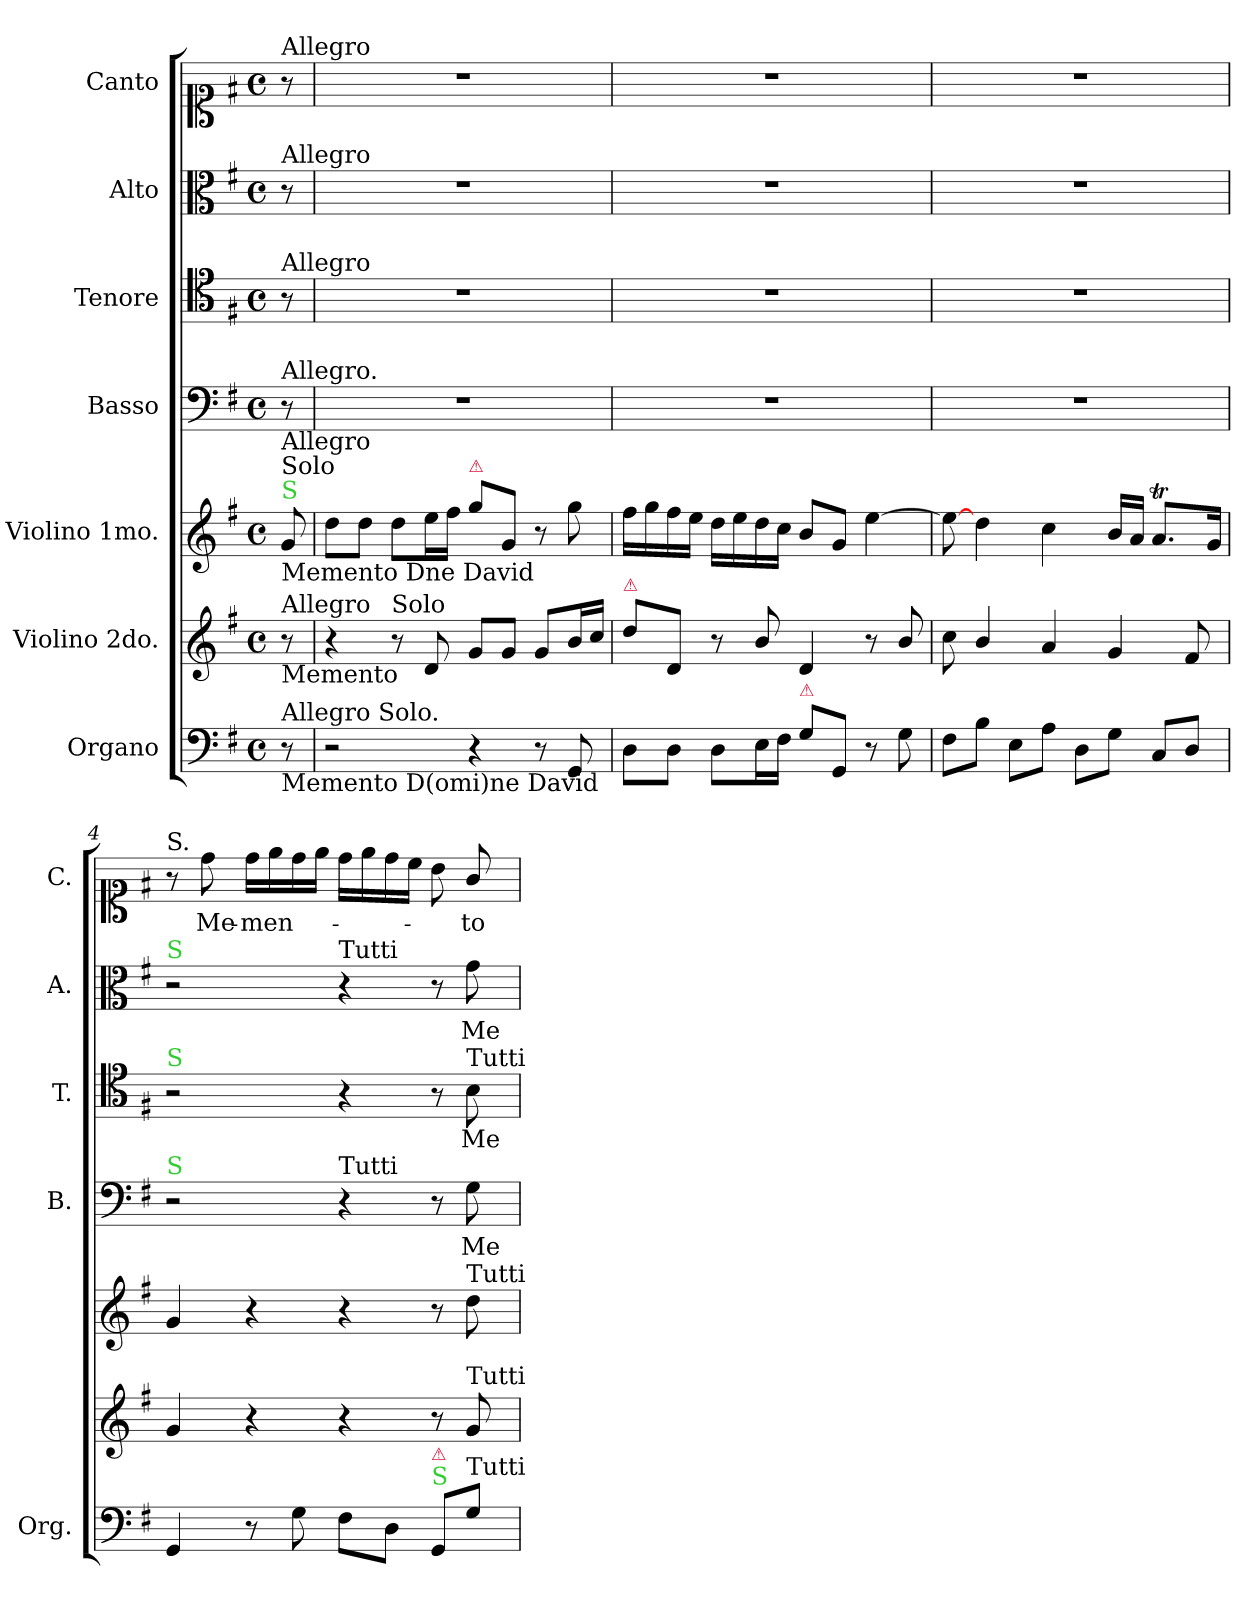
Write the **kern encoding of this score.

**kern	**kern	**kern	**kern	**text	**kern	**text	**kern	**text	**kern	**text
*part7	*part6	*part5	*part4	*part4	*part3	*part3	*part2	*part2	*part1	*part1
*staff7	*staff6	*staff5	*staff4	*staff4	*staff3	*staff3	*staff2	*staff2	*staff1	*staff1
*I"Organo	*I"Violino 2do.	*I"Violino 1mo.	*I"Basso	*	*I"Tenore	*	*I"Alto	*	*I"Canto	*
*I'Org.	*	*	*I'B.	*	*I'T.	*	*I'A.	*	*I'C.	*
*clefF4	*clefG2	*clefG2	*clefF4	*	*clefC4	*	*clefC3	*	*clefC1	*
*k[f#]	*k[f#]	*k[f#]	*k[f#]	*	*k[f#]	*	*k[f#]	*	*k[f#]	*
*M4/4	*M4/4	*M4/4	*M4/4	*	*M4/4	*	*M4/4	*	*M4/4	*
*met(c)	*met(c)	*met(c)	*met(c)	*	*met(c)	*	*met(c)	*	*met(c)	*
=	=	=	=	=	=	=	=	=	=	=
!	!	!	!	!	!	!	!	!	!LO:TX:a:t=Allegro	!
!	!	!	!	!	!	!	!LO:TX:a:t=Allegro	!	!	!
!	!	!	!	!	!LO:TX:a:t=Allegro	!	!	!	!	!
!	!	!	!LO:TX:a:t=Allegro.	!	!	!	!	!	!	!
!	!	!LO:TX:a:color=limegreen:t=S	!	!	!	!	!	!	!	!
!	!	!LO:TX:b:t=Memento Dne David	!	!	!	!	!	!	!	!
!	!	!LO:TX:a:t=Solo	!	!	!	!	!	!	!	!
!	!	!LO:TX:a:t=Allegro	!	!	!	!	!	!	!	!
!	!LO:TX:b:t=Memento	!	!	!	!	!	!	!	!	!
!	!LO:TX:a:t=Allegro	!	!	!	!	!	!	!	!	!
!LO:TX:b:t=Memento D(omi)ne David	!	!	!	!	!	!	!	!	!	!
!LO:TX:a:t=Allegro Solo.	!	!	!	!	!	!	!	!	!	!
8r	8r	8g/	8r	.	8r	.	8r	.	8r	.
=1	=1	=1	=1	=1	=1	=1	=1	=1	=1	=1
2r	4r	8dd\L	1r	.	1r	.	1r	.	1r	.
.	.	8dd\J	.	.	.	.	.	.	.	.
!	!LO:TX:a:t=Solo	!	!	!	!	!	!	!	!	!
.	8r	8dd\L	.	.	.	.	.	.	.	.
.	8d/	16ee\L	.	.	.	.	.	.	.	.
.	.	16ff#\JJ	.	.	.	.	.	.	.	.
!	!	!LO:TX:a:color=crimson:t=⚠	!	!	!	!	!	!	!	!
4r	8g/L	8gg\L	.	.	.	.	.	.	.	.
.	8g/J	8g/J	.	.	.	.	.	.	.	.
8r	8g/L	8r	.	.	.	.	.	.	.	.
8GG/	16b/L	8gg\	.	.	.	.	.	.	.	.
.	16cc/JJ	.	.	.	.	.	.	.	.	.
=2	=2	=2	=2	=2	=2	=2	=2	=2	=2	=2
!	!LO:TX:a:color=crimson:t=⚠	!	!	!	!	!	!	!	!	!
8D\L	8dd/L	16ff#\LL	1r	.	1r	.	1r	.	1r	.
.	.	16gg\	.	.	.	.	.	.	.	.
8D\J	8d\J	16ff#\	.	.	.	.	.	.	.	.
.	.	16ee\JJ	.	.	.	.	.	.	.	.
8D\L	8r	16dd\LL	.	.	.	.	.	.	.	.
.	.	16ee\	.	.	.	.	.	.	.	.
16E\L	8b/	16dd\	.	.	.	.	.	.	.	.
16F#\JJ	.	16cc\JJ	.	.	.	.	.	.	.	.
!LO:TX:a:color=crimson:t=⚠	!	!	!	!	!	!	!	!	!	!
8G\L	4d/	8b/L	.	.	.	.	.	.	.	.
8GG/J	.	8g/J	.	.	.	.	.	.	.	.
8r	8r	[4ee\	.	.	.	.	.	.	.	.
8G\	8b/	.	.	.	.	.	.	.	.	.
=3	=3	=3	=3	=3	=3	=3	=3	=3	=3	=3
8F#\L	8cc\	8ee\_	1r	.	1r	.	1r	.	1r	.
8B\J	4b/	4dd\	.	.	.	.	.	.	.	.
8E\L	.	.	.	.	.	.	.	.	.	.
8A\J	4a/	4cc\	.	.	.	.	.	.	.	.
8D\L	.	.	.	.	.	.	.	.	.	.
8G\J	4g/	16b/LL	.	.	.	.	.	.	.	.
.	.	16a/JJ	.	.	.	.	.	.	.	.
8C/L	.	8.aT/L	.	.	.	.	.	.	.	.
8D/J	8f#/	.	.	.	.	.	.	.	.	.
.	.	16g/Jk	.	.	.	.	.	.	.	.
=4	=4	=4	=4	=4	=4	=4	=4	=4	=4	=4
!	!	!	!	!	!	!	!	!	!LO:TX:a:t=S.	!
!	!	!	!	!	!	!	!LO:TX:a:color=limegreen:t=S	!	!	!
!	!	!	!	!	!LO:TX:a:color=limegreen:t=S	!	!	!	!	!
!	!	!	!LO:TX:a:color=limegreen:t=S	!	!	!	!	!	!	!
4GG/	4g/	4g/	2r	.	2r	.	2r	.	8r	.
.	.	.	.	.	.	.	.	.	8dd\	Me-
8r	4r	4r	.	.	.	.	.	.	16dd\LL	-men-
.	.	.	.	.	.	.	.	.	16ee\	.
8G\	.	.	.	.	.	.	.	.	16dd\	.
.	.	.	.	.	.	.	.	.	16ee\JJ	.
!	!	!	!	!	!	!	!LO:TX:a:t=Tutti	!	!	!
!	!	!	!LO:TX:a:t=Tutti	!	!	!	!	!	!	!
8F#\L	4r	4r	4r	.	4r	.	4r	.	16dd\LL	.
.	.	.	.	.	.	.	.	.	16ee\	.
8D\J	.	.	.	.	.	.	.	.	16dd\	.
.	.	.	.	.	.	.	.	.	16cc\JJ	.
!LO:TX:a:color=limegreen:t=S	!	!	!	!	!	!	!	!	!	!
!LO:TX:a:color=crimson:t=⚠	!	!	!	!	!	!	!	!	!	!
8GG/L	8r	8r	8r	.	8r	.	8r	.	8b\	.
!	!	!	!	!	!LO:TX:a:t=Tutti	!	!	!	!	!
!	!	!LO:TX:a:t=Tutti	!	!	!	!	!	!	!	!
!	!LO:TX:a:t=Tutti	!	!	!	!	!	!	!	!	!
!LO:TX:a:t=Tutti	!	!	!	!	!	!	!	!	!	!
8G\J	8g/	8dd\	8G\	Me-	8B\	Me-	8g\	Me-	8g/	-to
=	=	=	=	=	=	=	=	=	=	=
*-	*-	*-	*-	*-	*-	*-	*-	*-	*-	*-
